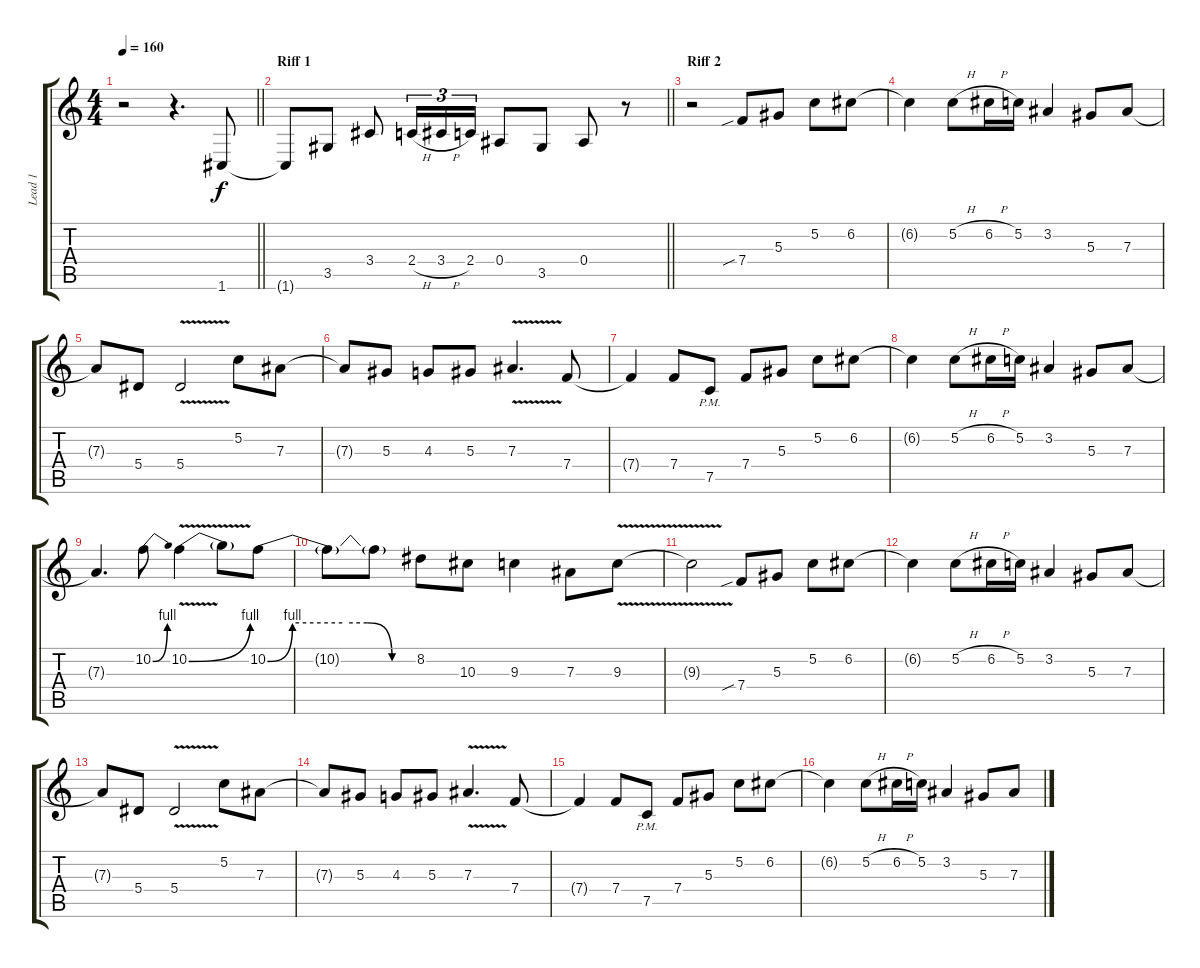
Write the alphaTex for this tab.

\track ("Lead 1" "Lead 1") {instrument distortionguitar}
\staff {score tabs}
\tuning (C4 G3 Eb3 Bb2 F2 C2) {hide}
\ts (4 4)
\tempo 160
\clef g2
\barLineRight lightlight
\ks c
r.2{dy f instrument distortionguitar} r.4{d} 1.6.8 |
\section ("" "Riff 1")
\barLineRight lightlight
1.6{t}.8 3.5.8 3.4.8 2.4{h}.16{tu (3 2)} 3.4{h}.16{tu (3 2)} 2.4.16{tu (3 2)} 0.4.8 3.5.8 0.4.8 r.8 |
\section ("" "Riff 2")
r.2 7.4{sib}.8 5.3.8 5.2.8 6.2.8 |
6.2{t}.4 5.2{h}.8 6.2{h}.16 5.2.16 3.2.4 5.3.8 7.3.8 |
7.3{t}.8 5.4.8 5.4{v}.2 5.2.8 7.3.8 |
7.3{t}.8 5.3.8 4.3.8 5.3.8 7.3{v}.4{d} 7.4.8 |
7.4{t}.4 7.4.8 7.5{pm}.8 7.4.8 5.3.8 5.2.8 6.2.8 |
6.2{t}.4 5.2{h}.8 6.2{h}.16 5.2.16 3.2.4 5.3.8 7.3.8 |
7.3{t}.4{d} 10.2{be (bend 0 0 60 4)}.8 10.2{be (bend 0 0 60 4) v}.4 10.2{t}.8 10.2{be (custom 0 0 10 4 30 4 40 4 50 0 60 0)}.8 |
10.2{t}.8 10.2{t}.8 8.2.8 10.3.8 9.3.4 7.3.8 9.3{v}.8 |
9.3{t}.2 7.4{sib}.8 5.3.8 5.2.8 6.2.8 |
6.2{t}.4 5.2{h}.8 6.2{h}.16 5.2.16 3.2.4 5.3.8 7.3.8 |
7.3{t}.8 5.4.8 5.4{v}.2 5.2.8 7.3.8 |
7.3{t}.8 5.3.8 4.3.8 5.3.8 7.3{v}.4{d} 7.4.8 |
7.4{t}.4 7.4.8 7.5{pm}.8 7.4.8 5.3.8 5.2.8 6.2.8 |
6.2{t}.4 5.2{h}.8 6.2{h}.16 5.2.16 3.2.4 5.3.8 7.3.8
